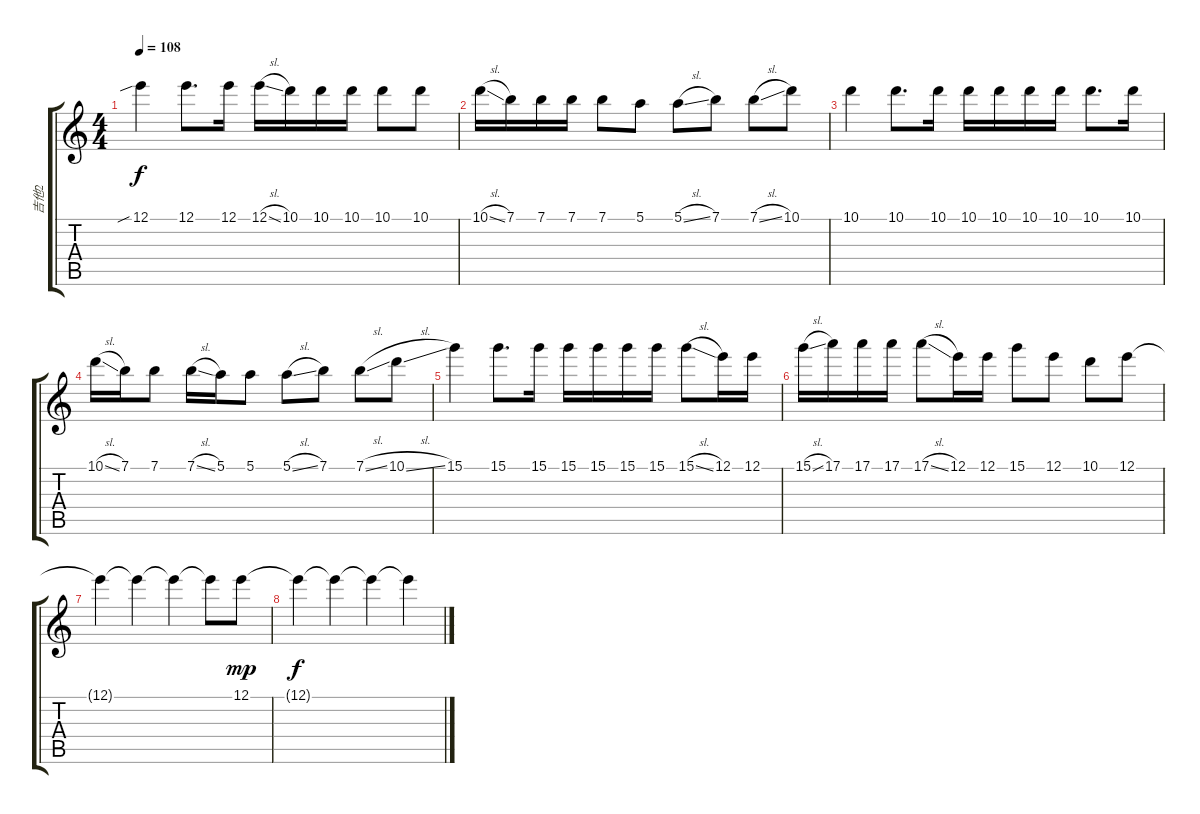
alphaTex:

\track ("吉他2" "吉他2") {instrument distortionguitar}
\staff {score tabs}
\tuning (E4 B3 G3 D3 A2 E2) {hide}
\ts (4 4)
\tempo 108
\clef g2
\ks c
12.1{sib}.4{dy f} 12.1.8{d} 12.1.16 12.1{sl}.16 10.1.16 10.1.16 10.1.16 10.1.8 10.1.8 |
10.1{sl}.16 7.1.16 7.1.16 7.1.16 7.1.8 5.1.8 5.1{sl}.8 7.1.8 7.1{sl}.8 10.1.8 |
10.1.4 10.1.8{d} 10.1.16 10.1.16 10.1.16 10.1.16 10.1.16 10.1.8{d} 10.1.16 |
10.1{sl}.16 7.1.16 7.1.8 7.1{sl}.16 5.1.16 5.1.8 5.1{sl}.8 7.1.8 7.1{sl}.8 10.1{sl}.8 |
15.1.4 15.1.8{d} 15.1.16 15.1.16 15.1.16 15.1.16 15.1.16 15.1{sl}.8 12.1.16 12.1.16 |
15.1{sl}.16 17.1.16 17.1.16 17.1.16 17.1{sl}.8 12.1.16 12.1.16 15.1.8 12.1.8 10.1.8 12.1.8 |
12.1{t}.4 12.1{t}.4 12.1{t}.4 12.1{t}.8 12.1.8{dy mp} |
12.1{t}.4{dy f} 12.1{t}.4 12.1{t}.4 12.1{t}.4
